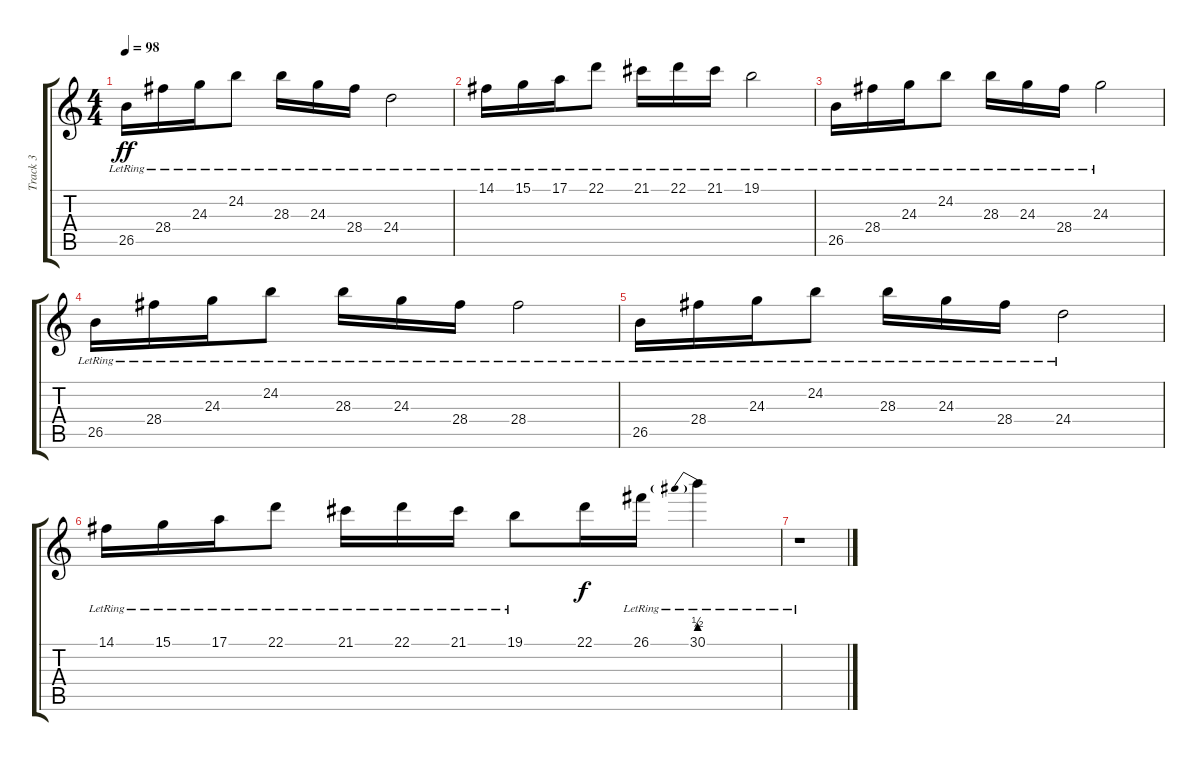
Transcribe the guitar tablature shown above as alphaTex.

\track ("Track 3" "Track 3") {instrument acousticgrandpiano}
\staff {score tabs}
\tuning (E4 B3 G3 D3 A2 E2) {hide}
\ts (4 4)
\tempo 98
\clef g2
\ks c
26.5{lr}.16{dy ff} 28.4{lr}.16 24.3{lr}.16 24.2{lr}.8 28.3{lr}.16 24.3{lr}.16 28.4{lr}.16 24.4{lr}.2 |
14.1{lr}.16 15.1{lr}.16 17.1{lr}.16 22.1{lr}.8 21.1{lr}.16 22.1{lr}.16 21.1{lr}.16 19.1{lr}.2 |
26.5{lr}.16 28.4{lr}.16 24.3{lr}.16 24.2{lr}.8 28.3{lr}.16 24.3{lr}.16 28.4{lr}.16 24.3{lr}.2 |
26.5{lr}.16 28.4{lr}.16 24.3{lr}.16 24.2{lr}.8 28.3{lr}.16 24.3{lr}.16 28.4{lr}.16 28.4{lr}.2 |
26.5{lr}.16 28.4{lr}.16 24.3{lr}.16 24.2{lr}.8 28.3{lr}.16 24.3{lr}.16 28.4{lr}.16 24.4{lr}.2 |
14.1{lr}.16 15.1{lr}.16 17.1{lr}.16 22.1{lr}.8 21.1{lr}.16 22.1{lr}.16 21.1{lr}.16 19.1{lr}.8 22.1.16{dy f} 26.1{lr}.16 30.1{be (prebend 0 2 60 2) lr}.4 |
r.1
